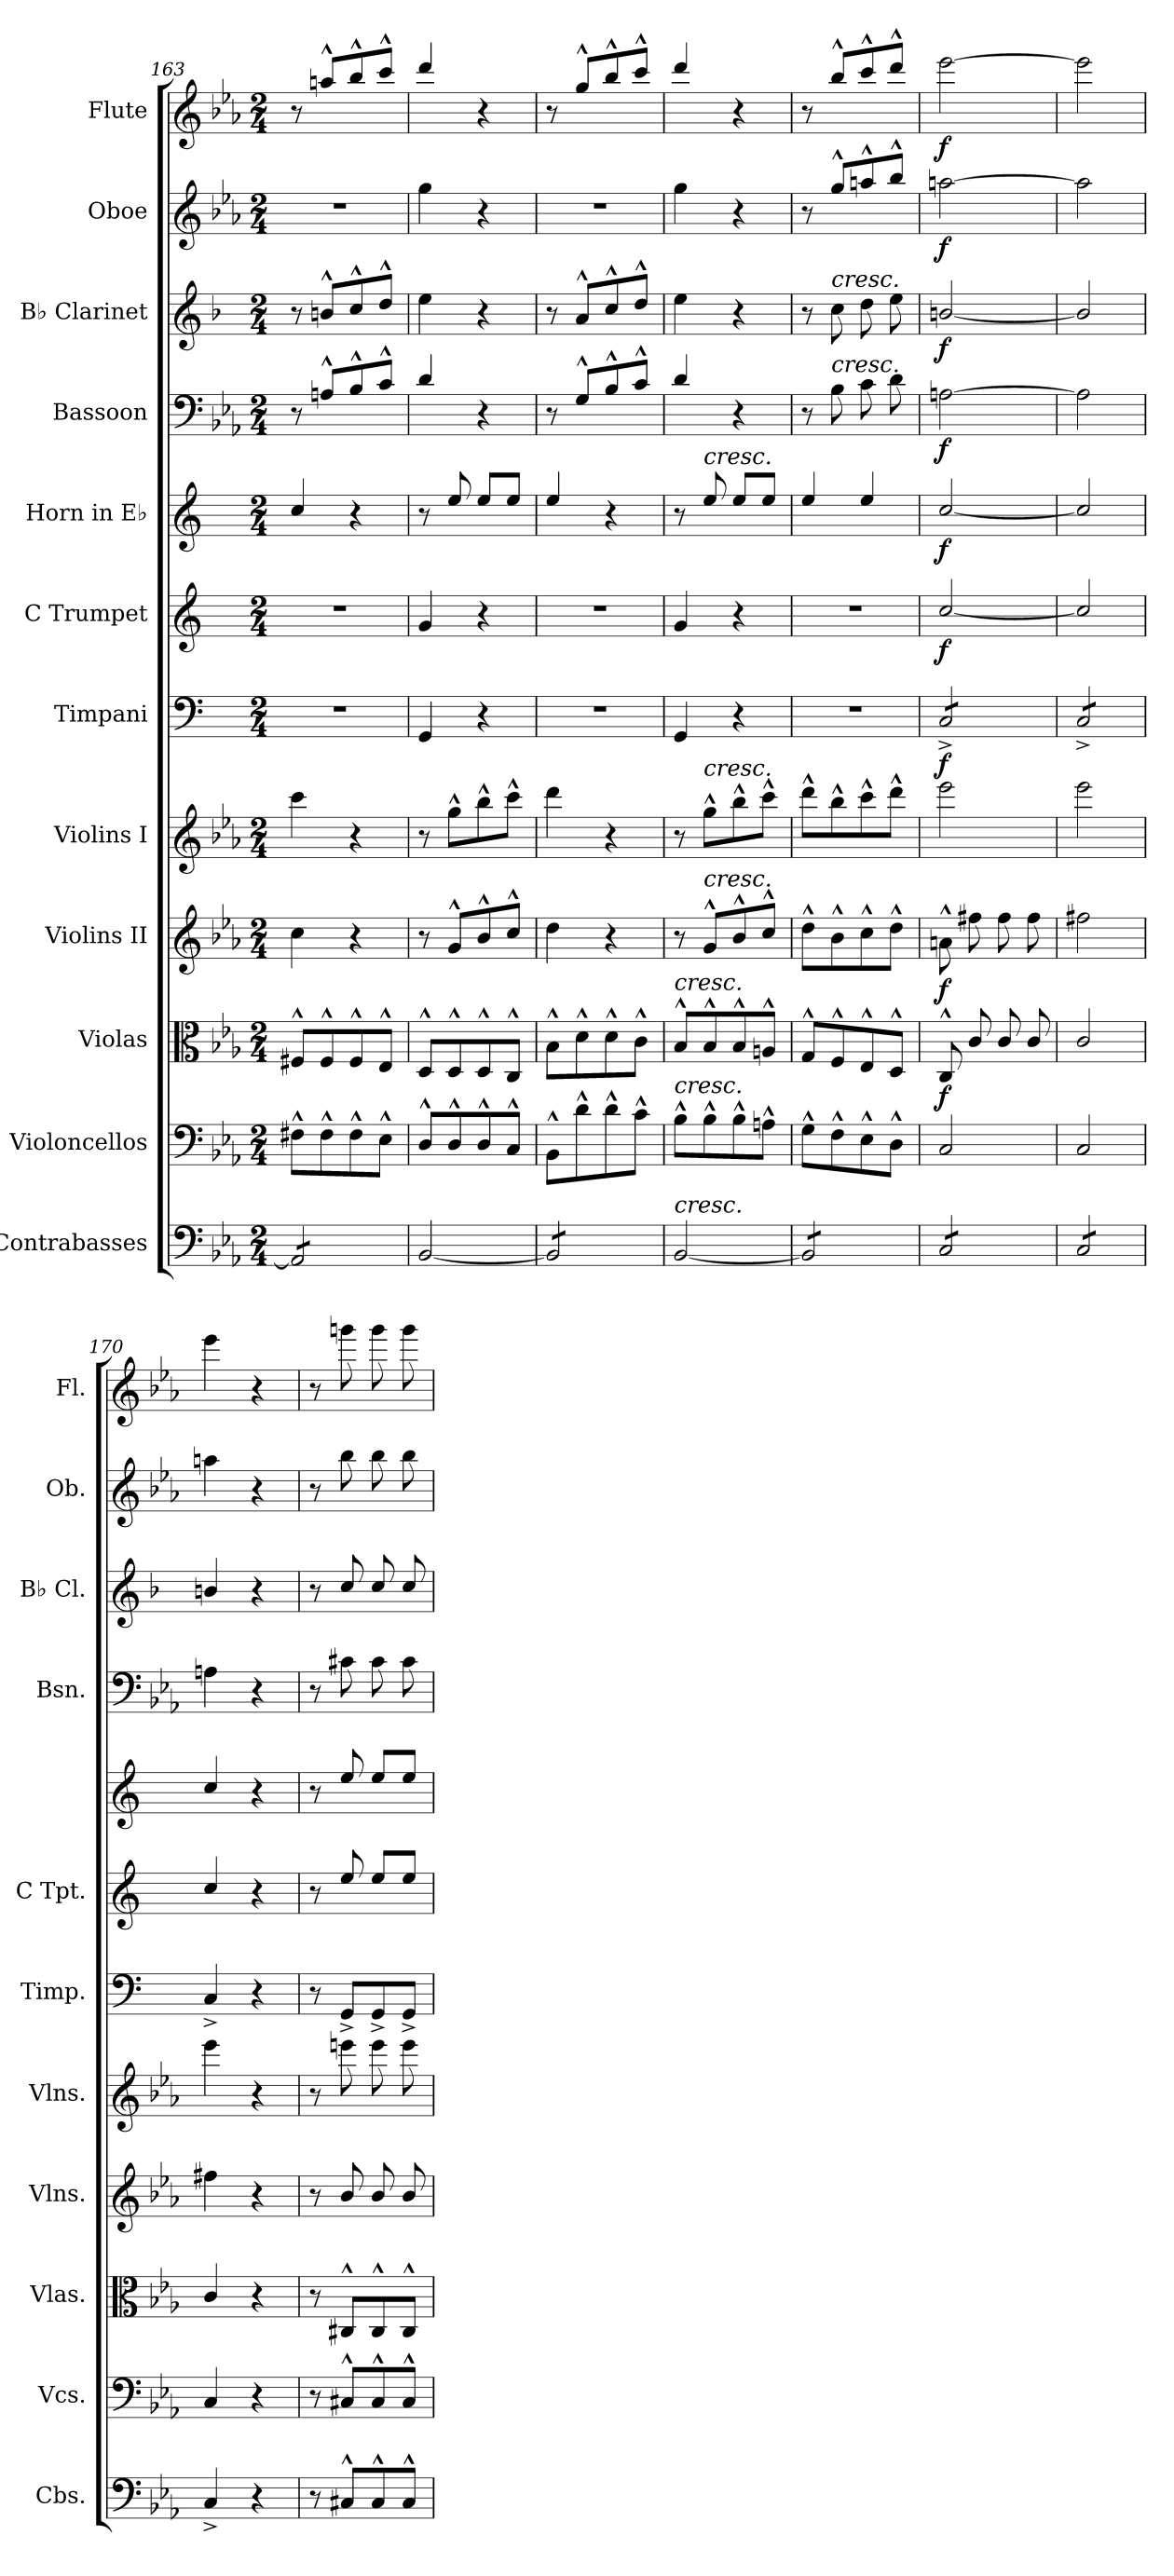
**kern	**kern	**kern	**dynam	**kern	**dynam	**kern	**kern	**dynam	**kern	**dynam	**kern	**dynam	**kern	**dynam	**kern	**dynam	**kern	**dynam	**kern	**dynam
*part12	*part11	*part10	*part10	*part9	*part9	*part8	*part7	*part7	*part6	*part6	*part5	*part5	*part4	*part4	*part3	*part3	*part2	*part2	*part1	*part1
*staff12	*staff11	*staff10	*staff10	*staff9	*staff9	*staff8	*staff7	*staff7	*staff6	*staff6	*staff5	*staff5	*staff4	*staff4	*staff3	*staff3	*staff2	*staff2	*staff1	*staff1
*I"Contrabasses	*I"Violoncellos	*I"Violas	*	*I"Violins II	*	*I"Violins I	*I"Timpani	*	*I"C Trumpet	*	*I"Horn in E♭	*	*I"Bassoon	*	*I"B♭ Clarinet	*	*I"Oboe	*	*I"Flute	*
*I'Cbs.	*I'Vcs.	*I'Vlas.	*	*I'Vlns.	*	*I'Vlns.	*I'Timp.	*	*I'C Tpt.	*	*	*	*I'Bsn.	*	*I'B♭ Cl.	*	*I'Ob.	*	*I'Fl.	*
*clefF4	*clefF4	*clefC3	*	*clefG2	*	*clefG2	*clefF4	*	*clefG2	*	*clefG2	*	*clefF4	*	*clefG2	*	*clefG2	*	*clefG2	*
*ITrd7c12	*	*	*	*	*	*	*	*	*	*	*ITrd4c7	*	*	*	*ITrd1c2	*	*	*	*	*
*k[b-e-a-]	*k[b-e-a-]	*k[b-e-a-]	*	*k[b-e-a-]	*	*k[b-e-a-]	*k[]	*	*k[]	*	*k[b-]	*	*k[b-e-a-]	*	*k[b-e-a-]	*	*k[b-e-a-]	*	*k[b-e-a-]	*
*M2/4	*M2/4	*M2/4	*	*M2/4	*	*M2/4	*M2/4	*	*M2/4	*	*M2/4	*	*M2/4	*	*M2/4	*	*M2/4	*	*M2/4	*
=163	=163	=163	=163	=163	=163	=163	=163	=163	=163	=163	=163	=163	=163	=163	=163	=163	=163	=163	=163	=163
*tremolo	*	*	*	*	*	*	*	*	*	*	*	*	*	*	*	*	*	*	*	*
8AAA/]L	8F#X^^\L	8F#X^^/L	.	4cc\	.	4ccc\	2r	.	2r	.	4f/	.	8r	.	8r	.	2r	.	8r	.
8AAA/	8F#^^\	8F#^^/	.	.	.	.	.	.	.	.	.	.	8An^^/L	.	8an^^/L	.	.	.	8aan^^/L	.
8AAA/	8F#^^\	8F#^^/	.	4r	.	4r	.	.	.	.	4r	.	8B-^^/	.	8b-^^/	.	.	.	8bb-^^/	.
8AAA/J	8E-^^\J	8E-^^/J	.	.	.	.	.	.	.	.	.	.	8c^^/J	.	8cc^^/J	.	.	.	8ccc^^/J	.
*Xtremolo	*	*	*	*	*	*	*	*	*	*	*	*	*	*	*	*	*	*	*	*
!!LO:PB:g=z
=164	=164	=164	=164	=164	=164	=164	=164	=164	=164	=164	=164	=164	=164	=164	=164	=164	=164	=164	=164	=164
[2BBB-/	8D^^/L	8D^^/L	.	8r	.	8r	4GG/	.	4g/	.	8r	.	4d/	.	4dd\	.	4gg\	.	4ddd/	.
.	8D^^/	8D^^/	.	8g^^/L	.	8gg^^\L	.	.	.	.	8a/	.	.	.	.	.	.	.	.	.
.	8D^^/	8D^^/	.	8b-^^/	.	8bb-^^\	4r	.	4r	.	8a/L	.	4r	.	4r	.	4r	.	4r	.
.	8C^^/J	8C^^/J	.	8cc^^/J	.	8ccc^^\J	.	.	.	.	8a/J	.	.	.	.	.	.	.	.	.
=165	=165	=165	=165	=165	=165	=165	=165	=165	=165	=165	=165	=165	=165	=165	=165	=165	=165	=165	=165	=165
*tremolo	*	*	*	*	*	*	*	*	*	*	*	*	*	*	*	*	*	*	*	*
8BBB-/]L	8BB-^^\L	8B-^^\L	.	4dd\	.	4ddd\	2r	.	2r	.	4a/	.	8r	.	8r	.	2r	.	8r	.
8BBB-/	8d^^\	8d^^\	.	.	.	.	.	.	.	.	.	.	8G^^/L	.	8g^^/L	.	.	.	8gg^^/L	.
8BBB-/	8d^^\	8d^^\	.	4r	.	4r	.	.	.	.	4r	.	8B-^^/	.	8b-^^/	.	.	.	8bb-^^/	.
8BBB-/J	8c^^\J	8c^^\J	.	.	.	.	.	.	.	.	.	.	8c^^/J	.	8cc^^/J	.	.	.	8ccc^^/J	.
*Xtremolo	*	*	*	*	*	*	*	*	*	*	*	*	*	*	*	*	*	*	*	*
=166	=166	=166	=166	=166	=166	=166	=166	=166	=166	=166	=166	=166	=166	=166	=166	=166	=166	=166	=166	=166
!	!	!LO:TX:a:i:t=cresc.	!	!	!	!	!	!	!	!	!	!	!	!	!	!	!	!	!	!
!	!LO:TX:a:i:t=cresc.	!	!	!	!	!	!	!	!	!	!	!	!	!	!	!	!	!	!	!
!LO:TX:a:i:t=cresc.	!	!	!	!	!	!	!	!	!	!	!	!	!	!	!	!	!	!	!	!
[2BBB-/	8B-^^\L	8B-^^/L	.	8r	.	8r	4GG/	.	4g/	.	8r	.	4d/	.	4dd\	.	4gg\	.	4ddd/	.
!	!	!	!	!	!	!	!	!	!	!	!LO:TX:a:i:t=cresc.	!	!	!	!	!	!	!	!	!
!	!	!	!	!	!	!LO:TX:a:i:t=cresc.	!	!	!	!	!	!	!	!	!	!	!	!	!	!
!	!	!	!	!LO:TX:a:i:t=cresc.	!	!	!	!	!	!	!	!	!	!	!	!	!	!	!	!
.	8B-^^\	8B-^^/	.	8g^^/L	.	8gg^^\L	.	.	.	.	8a/	.	.	.	.	.	.	.	.	.
.	8B-^^\	8B-^^/	.	8b-^^/	.	8bb-^^\	4r	.	4r	.	8a/L	.	4r	.	4r	.	4r	.	4r	.
.	8An^^\J	8An^^/J	.	8cc^^/J	.	8ccc^^\J	.	.	.	.	8a/J	.	.	.	.	.	.	.	.	.
=167	=167	=167	=167	=167	=167	=167	=167	=167	=167	=167	=167	=167	=167	=167	=167	=167	=167	=167	=167	=167
*tremolo	*	*	*	*	*	*	*	*	*	*	*	*	*	*	*	*	*	*	*	*
8BBB-/]L	8G^^\L	8G^^/L	.	8dd^^\L	.	8ddd^^\L	2r	.	2r	.	4a/	.	8r	.	8r	.	8r	.	8r	.
!	!	!	!	!	!	!	!	!	!	!	!	!	!	!	!LO:TX:a:i:t=cresc.	!	!	!	!	!
!	!	!	!	!	!	!	!	!	!	!	!	!	!LO:TX:a:i:t=cresc.	!	!	!	!	!	!	!
8BBB-/	8F^^\	8F^^/	.	8b-^^\	.	8bb-^^\	.	.	.	.	.	.	8B-\	.	8b-\	.	8gg^^/L	.	8bb-^^/L	.
8BBB-/	8E-^^\	8E-^^/	.	8cc^^\	.	8ccc^^\	.	.	.	.	4a/	.	8c\	.	8cc\	.	8aan^^/	.	8ccc^^/	.
8BBB-/J	8D^^\J	8D^^/J	.	8dd^^\J	.	8ddd^^\J	.	.	.	.	.	.	8d\	.	8dd\	.	8bb-^^/J	.	8ddd^^/J	.
=168	=168	=168	=168	=168	=168	=168	=168	=168	=168	=168	=168	=168	=168	=168	=168	=168	=168	=168	=168	=168
!	!	!	!LO:DY:b	!	!LO:DY:b	!	!	!LO:DY:b	!	!LO:DY:b	!	!LO:DY:b	!	!LO:DY:b	!	!LO:DY:b	!	!LO:DY:b	!	!LO:DY:b
*	*	*	*	*	*	*	*tremolo	*	*	*	*	*	*	*	*	*	*	*	*	*
8CC/L	2C/	8C^^/	f	8an^^\L	f	2eee-\	8C^/L	f	[2cc/	f	[2f/	f	[2An\	f	[2an/	f	[2aan\	f	[2eee-\	f
8CC/	.	8c/	.	8ff#X\	.	.	8C^/	.	.	.	.	.	.	.	.	.	.	.	.	.
8CC/	.	8c/	.	8ff#\	.	.	8C^/	.	.	.	.	.	.	.	.	.	.	.	.	.
8CC/J	.	8c/	.	8ff#\	.	.	8C^/J	.	.	.	.	.	.	.	.	.	.	.	.	.
=169	=169	=169	=169	=169	=169	=169	=169	=169	=169	=169	=169	=169	=169	=169	=169	=169	=169	=169	=169	=169
8CC/L	2C/	2c/	.	2ff#X\	.	2eee-\	8C^/L	.	2cc/]	.	2f/]	.	2A\]	.	2a/]	.	2aa\]	.	2eee-\]	.
8CC/	.	.	.	.	.	.	8C^/	.	.	.	.	.	.	.	.	.	.	.	.	.
8CC/	.	.	.	.	.	.	8C^/	.	.	.	.	.	.	.	.	.	.	.	.	.
8CC/J	.	.	.	.	.	.	8C^/J	.	.	.	.	.	.	.	.	.	.	.	.	.
*	*	*	*	*	*	*	*Xtremolo	*	*	*	*	*	*	*	*	*	*	*	*	*
*Xtremolo	*	*	*	*	*	*	*	*	*	*	*	*	*	*	*	*	*	*	*	*
=170	=170	=170	=170	=170	=170	=170	=170	=170	=170	=170	=170	=170	=170	=170	=170	=170	=170	=170	=170	=170
4CC^/	4C/	4c/	.	4ff#X\	.	4eee-\	4C^/	.	4cc/	.	4f/	.	4An\	.	4an/	.	4aan\	.	4eee-\	.
4r	4r	4r	.	4r	.	4r	4r	.	4r	.	4r	.	4r	.	4r	.	4r	.	4r	.
=171	=171	=171	=171	=171	=171	=171	=171	=171	=171	=171	=171	=171	=171	=171	=171	=171	=171	=171	=171	=171
8r	8r	8r	.	8r	.	8r	8r	.	8r	.	8r	.	8r	.	8r	.	8r	.	8r	.
8CC#X^^/L	8C#X^^/L	8C#X^^/L	.	8b-/	.	8eeen\	8GG^/L	.	8ee/	.	8a/	.	8c#X\	.	8b-/	.	8bb-\	.	8gggn\	.
8CC#^^/	8C#^^/	8C#^^/	.	8b-/	.	8eee\	8GG^/	.	8ee/L	.	8a/L	.	8c#\	.	8b-/	.	8bb-\	.	8ggg\	.
8CC#^^/J	8C#^^/J	8C#^^/J	.	8b-/	.	8eee\	8GG^/J	.	8ee/J	.	8a/J	.	8c#\	.	8b-/	.	8bb-\	.	8ggg\	.
=	=	=	=	=	=	=	=	=	=	=	=	=	=	=	=	=	=	=	=	=
*-	*-	*-	*-	*-	*-	*-	*-	*-	*-	*-	*-	*-	*-	*-	*-	*-	*-	*-	*-	*-
